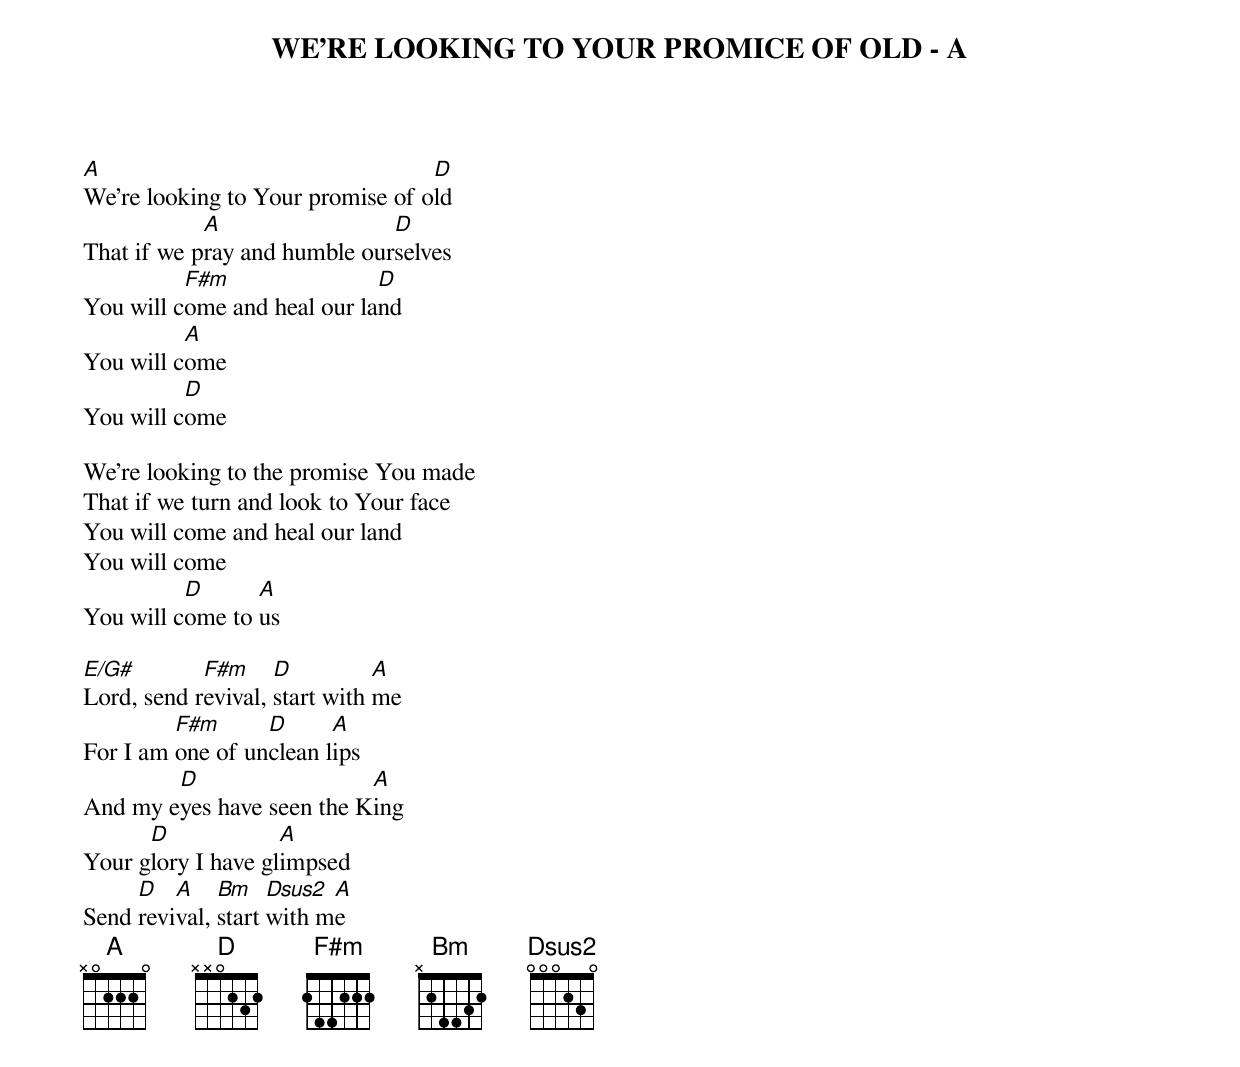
WE'RE LOOKING TO YOUR PROMICE OF OLD - A

A                                 D
We're looking to Your promise of old
            A                 D
That if we pray and humble ourselves
          F#m                D
You will come and heal our land
          A
You will come
          D
You will come

We're looking to the promise You made
That if we turn and look to Your face
You will come and heal our land
You will come
          D      A
You will come to us

E/G#        F#m     D          A
Lord, send revival, start with me
         F#m      D      A
For I am one of unclean lips
        D                  A
And my eyes have seen the King
      D             A
Your glory I have glimpsed
     D   A    Bm    Dsus2 A
Send revival, start with me
